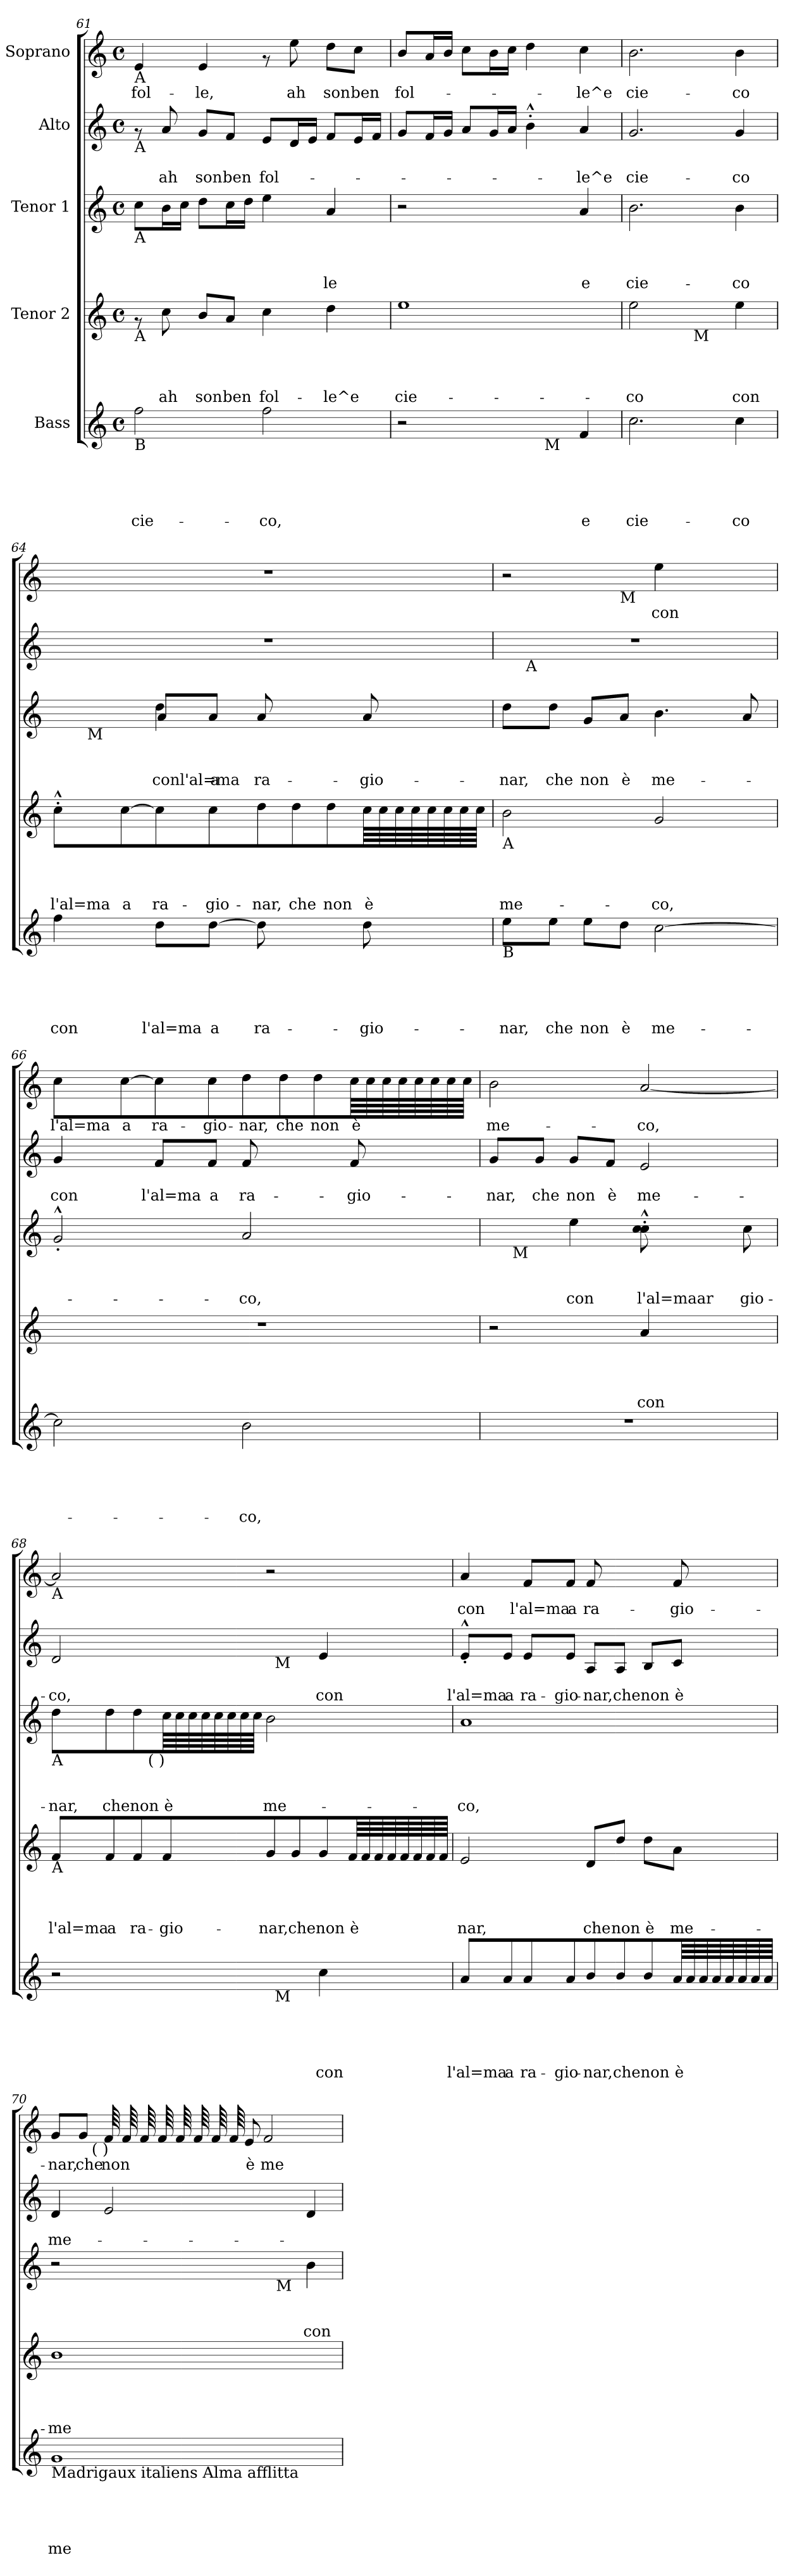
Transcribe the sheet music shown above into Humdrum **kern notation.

**kern	**text	**text	**text	**text	**text	**kern	**text	**text	**text	**text	**kern	**text	**text	**text	**kern	**text	**text	**kern	**text
*part5	*part5	*part5	*part5	*part5	*part5	*part4	*part4	*part4	*part4	*part4	*part3	*part3	*part3	*part3	*part2	*part2	*part2	*part1	*part1
*staff5	*staff5	*staff5	*staff5	*staff5	*staff5	*staff4	*staff4	*staff4	*staff4	*staff4	*staff3	*staff3	*staff3	*staff3	*staff2	*staff2	*staff2	*staff1	*staff1
*I"Bass	*	*	*	*	*	*I"Tenor 2	*	*	*	*	*I"Tenor 1	*	*	*	*I"Alto	*	*	*I"Soprano	*
!!LO:PB:g=z
*clefG2	*	*	*	*	*	*clefG2	*	*	*	*	*clefG2	*	*	*	*clefG2	*	*	*clefG2	*
*k[]	*	*	*	*	*	*k[]	*	*	*	*	*k[]	*	*	*	*k[]	*	*	*k[]	*
*C:	*	*	*	*	*	*C:	*	*	*	*	*C:	*	*	*	*C:	*	*	*C:	*
*M4/4	*	*	*	*	*	*M4/4	*	*	*	*	*M4/4	*	*	*	*M4/4	*	*	*M4/4	*
*met(c)	*	*	*	*	*	*met(c)	*	*	*	*	*met(c)	*	*	*	*met(c)	*	*	*met(c)	*
=61	=61	=61	=61	=61	=61	=61	=61	=61	=61	=61	=61	=61	=61	=61	=61	=61	=61	=61	=61
!	!	!	!	!	!	!	!	!	!	!	!	!	!	!	!	!	!	!LO:TX:b:t=A	!
!	!	!	!	!	!	!	!	!	!	!	!	!	!	!	!LO:TX:b:t=A	!	!	!	!
!	!	!	!	!	!	!	!	!	!	!	!LO:TX:b:t=A	!	!	!	!	!	!	!	!
!	!	!	!	!	!	!LO:TX:b:t=A	!	!	!	!	!	!	!	!	!	!	!	!	!
!LO:TX:b:t=B	!	!	!	!	!	!	!	!	!	!	!	!	!	!	!	!	!	!	!
!	!	!	!	!	!LO:LY:b	!	!	!	!	!	!	!	!	!	!	!	!	!	!LO:LY:b
2ff\	.	.	.	.	cie-	8rf	.	.	.	.	8cc\L	.	.	.	8rf	.	.	4e/	fol-
!	!	!	!	!	!	!	!	!	!	!LO:LY:b	!	!	!	!	!	!	!LO:LY:b	!	!
.	.	.	.	.	.	8cc\	.	.	.	ah	16b\L	.	.	.	8a/	.	ah	.	.
.	.	.	.	.	.	.	.	.	.	.	16cc\JJ	.	.	.	.	.	.	.	.
!	!	!	!	!	!	!	!	!	!	!LO:LY:b	!	!	!	!	!	!	!LO:LY:b	!	!LO:LY:b
.	.	.	.	.	.	8b/L	.	.	.	son	8dd\L	.	.	.	8g/L	.	son	4e/	-le,
!	!	!	!	!	!	!	!	!	!	!LO:LY:b	!	!	!	!	!	!	!LO:LY:b	!	!
.	.	.	.	.	.	8a/J	.	.	.	ben	16cc\L	.	.	.	8f/J	.	ben	.	.
.	.	.	.	.	.	.	.	.	.	.	16dd\JJ	.	.	.	.	.	.	.	.
!	!	!	!	!	!LO:LY:b	!	!	!	!	!LO:LY:b	!	!	!	!	!	!	!LO:LY:b	!	!
2ff\	.	.	.	.	-co,	4cc\	.	.	.	fol-	4ee\	.	.	.	8e/L	.	fol-	8rf	.
!	!	!	!	!	!	!	!	!	!	!	!	!	!	!	!	!	!	!	!LO:LY:b
.	.	.	.	.	.	.	.	.	.	.	.	.	.	.	16d/L	.	.	8ee\	ah
.	.	.	.	.	.	.	.	.	.	.	.	.	.	.	16e/JJ	.	.	.	.
!	!	!	!	!	!	!	!	!	!	!LO:LY:b	!	!	!	!LO:LY:b	!	!	!	!	!LO:LY:b
.	.	.	.	.	.	4dd\	.	.	.	-le^e	4a/	.	.	-le	8f/L	.	.	8dd\L	son
!	!	!	!	!	!	!	!	!	!	!	!	!	!	!	!	!	!	!	!LO:LY:b
.	.	.	.	.	.	.	.	.	.	.	.	.	.	.	16e/L	.	.	8cc\J	ben
.	.	.	.	.	.	.	.	.	.	.	.	.	.	.	16f/JJ	.	.	.	.
=62	=62	=62	=62	=62	=62	=62	=62	=62	=62	=62	=62	=62	=62	=62	=62	=62	=62	=62	=62
!	!	!	!	!	!	!	!	!	!	!LO:LY:b	!	!	!	!	!	!	!	!	!LO:LY:b
*^	*	*	*	*	*	*	*	*	*	*	*	*	*	*	*	*	*	*	*
2r	2ryy	.	.	.	.	.	1ee	.	.	.	cie-	2r	.	.	.	8g/L	.	.	8b/L	fol-
.	.	.	.	.	.	.	.	.	.	.	.	.	.	.	.	16f/L	.	.	16a/L	.
.	.	.	.	.	.	.	.	.	.	.	.	.	.	.	.	16g/JJ	.	.	16b/JJ	.
.	.	.	.	.	.	.	.	.	.	.	.	.	.	.	.	8a/L	.	.	8cc\L	.
.	.	.	.	.	.	.	.	.	.	.	.	.	.	.	.	16g/L	.	.	16b\L	.
.	.	.	.	.	.	.	.	.	.	.	.	.	.	.	.	16a/JJ	.	.	16cc\JJ	.
4ryy	16ryy	.	.	.	.	.	.	.	.	.	.	4ryy	.	.	.	4b^^<'<\	.	.	4dd\	.
!	!LO:TX:b:t=M	!	!	!	!	!	!	!	!	!	!	!	!	!	!	!	!	!	!	!
.	4..ryy	.	.	.	.	.	.	.	.	.	.	.	.	.	.	.	.	.	.	.
!	!	!	!	!	!	!LO:LY:b	!	!	!	!	!	!	!	!	!LO:LY:b	!	!	!LO:LY:b	!	!LO:LY:b
4f/	.	.	.	.	.	e	.	.	.	.	.	4a/	.	.	e	4a/	.	-le^e	4cc\	-le^e
=63	=63	=63	=63	=63	=63	=63	=63	=63	=63	=63	=63	=63	=63	=63	=63	=63	=63	=63	=63	=63
!	!	!	!	!	!	!LO:LY:b	!	!	!	!	!LO:LY:b	!	!	!	!LO:LY:b	!	!	!LO:LY:b	!	!LO:LY:b
*v	*v	*	*	*	*	*	*	*	*	*	*	*	*	*	*	*	*	*	*	*
2.cc\	.	.	.	.	cie-	2ee\	.	.	.	-co	2.b\	.	.	cie-	2.g/	.	cie-	2.b\	cie-
!	!	!	!	!	!	!LO:TX:b:t=M	!	!	!	!	!	!	!	!	!	!	!	!	!
.	.	.	.	.	.	4ryy	.	.	.	.	.	.	.	.	.	.	.	.	.
!	!	!	!	!	!LO:LY:b	!	!	!	!	!LO:LY:b	!	!	!	!LO:LY:b	!	!	!LO:LY:b	!	!LO:LY:b
4cc\	.	.	.	.	-co	4ee\	.	.	.	con	4b\	.	.	-co	4g/	.	-co	4b\	-co
=64	=64	=64	=64	=64	=64	=64	=64	=64	=64	=64	=64	=64	=64	=64	=64	=64	=64	=64	=64
!	!	!	!	!	!LO:LY:b	!	!	!	!	!LO:LY:b	!	!	!	!	!	!	!	!	!
*	*	*	*	*	*	*	*	*	*	*	*^	*	*	*	*	*	*	*	*
*	*	*	*	*	*	*	*	*	*	*	*	*^	*	*	*	*	*	*	*	*
4ff\	.	.	.	.	con	8cc^^<'<\L	.	.	.	l'al=ma	4ryy	4ryy	16ryy	.	.	.	1r	.	.	1r	.
!	!	!	!	!	!	!	!	!	!	!	!	!	!LO:TX:b:t=M	!	!	!	!	!	!	!	!
.	.	.	.	.	.	.	.	.	.	.	.	.	2...ryy	.	.	.	.	.	.	.	.
!	!	!	!	!	!	!	!	!	!	!LO:LY:b	!	!	!	!	!	!	!	!	!	!	!
.	.	.	.	.	.	[<8cc\J	.	.	.	a	.	.	.	.	.	.	.	.	.	.	.
!	!	!	!	!	!LO:LY:b	!	!	!	!	!LO:LY:b	!	!	!	!	!	!LO:LY:b	!	!	!	!	!
8dd\L	.	.	.	.	l'al=ma	8cc\L]	.	.	.	ra-	4dd\	8a/L	.	.	.	-conl'al=ma	.	.	.	.	.
!	!	!	!	!	!LO:LY:b	!	!	!	!	!LO:LY:b	!	!	!	!	!	!LO:LY:b	!	!	!	!	!
[<8dd\J	.	.	.	.	a	8cc\J	.	.	.	-gio-	.	8a/J	.	.	.	a	.	.	.	.	.
!	!	!	!	!	!LO:LY:b	!	!	!	!	!LO:LY:b	!	!	!	!	!	!LO:LY:b	!	!	!	!	!
8dd\]	.	.	.	.	ra-	8dd\L	.	.	.	-nar,	8a/	2ryy	.	.	.	ra-	.	.	.	.	.
!	!	!	!	!	!	!	!	!	!	!LO:LY:b	!	!	!	!	!	!	!	!	!	!	!
4ryy	.	.	.	.	.	8dd\J	.	.	.	che	4ryy	.	.	.	.	.	.	.	.	.	.
!	!	!	!	!	!	!	!	!	!	!LO:LY:b	!	!	!	!	!	!	!	!	!	!	!
.	.	.	.	.	.	8dd\L	.	.	.	non	.	.	.	.	.	.	.	.	.	.	.
!	!	!	!	!	!LO:LY:b	!	!	!	!	!LO:LY:b	!	!	!	!	!	!LO:LY:b	!	!	!	!	!
*	*	*	*	*	*	*tremolo	*	*	*	*	*	*	*	*	*	*	*	*	*	*	*
8dd\	.	.	.	.	-gio-	64cc\	.	.	.	è	8a/	.	.	.	.	-gio-	.	.	.	.	.
.	.	.	.	.	.	64cc\	.	.	.	.	.	.	.	.	.	.	.	.	.	.	.
.	.	.	.	.	.	64cc\	.	.	.	.	.	.	.	.	.	.	.	.	.	.	.
.	.	.	.	.	.	64cc\	.	.	.	.	.	.	.	.	.	.	.	.	.	.	.
.	.	.	.	.	.	64cc\	.	.	.	.	.	.	.	.	.	.	.	.	.	.	.
.	.	.	.	.	.	64cc\	.	.	.	.	.	.	.	.	.	.	.	.	.	.	.
.	.	.	.	.	.	64cc\	.	.	.	.	.	.	.	.	.	.	.	.	.	.	.
.	.	.	.	.	.	64cc\JJJJ	.	.	.	.	.	.	.	.	.	.	.	.	.	.	.
*	*	*	*	*	*	*Xtremolo	*	*	*	*	*	*	*	*	*	*	*	*	*	*	*
!!LO:LB:g=z
=65	=65	=65	=65	=65	=65	=65	=65	=65	=65	=65	=65	=65	=65	=65	=65	=65	=65	=65	=65	=65	=65
!	!	!	!	!	!	!	!	!	!	!	!	!	!	!	!	!	!	!	!	!LO:TX:a:B:t=65	!
!	!	!	!	!	!	!	!	!	!	!	!	!	!	!	!	!	!	!	!	!LO:TX:b:t=A	!
!	!	!	!	!	!	!	!	!	!	!	!LO:TX:b:t=A	!	!	!	!	!	!	!	!	!	!
!	!	!	!	!	!	!LO:TX:b:t=A	!	!	!	!	!	!	!	!	!	!	!	!	!	!	!
!LO:TX:b:t=B	!	!	!	!	!	!	!	!	!	!	!	!	!	!	!	!	!	!	!	!	!
!	!	!	!	!	!LO:LY:b	!	!	!	!	!LO:LY:b	!	!	!	!	!	!LO:LY:b	!	!	!	!	!
*	*	*	*	*	*	*	*	*	*	*	*v	*v	*v	*	*	*	*^	*	*	*^	*
8ee\L	.	.	.	.	-nar,	2b\	.	.	.	me-	8dd\L	.	.	nar,	1r	16ryy	.	.	2r	4.ryy	.
!	!	!	!	!	!	!	!	!	!	!	!	!	!	!	!	!LO:TX:b:t=A	!	!	!	!	!
.	.	.	.	.	.	.	.	.	.	.	.	.	.	.	.	2...ryy	.	.	.	.	.
!	!	!	!	!	!LO:LY:b	!	!	!	!	!	!	!	!	!LO:LY:b	!	!	!	!	!	!	!
8ee\J	.	.	.	.	che	.	.	.	.	.	8dd\J	.	.	che	.	.	.	.	.	.	.
!	!	!	!	!	!LO:LY:b	!	!	!	!	!	!	!	!	!LO:LY:b	!	!	!	!	!	!	!
8ee\L	.	.	.	.	non	.	.	.	.	.	8g/L	.	.	non	.	.	.	.	.	.	.
!	!	!	!	!	!	!	!	!	!	!	!	!	!	!	!	!	!	!	!	!LO:TX:b:t=M	!
!	!	!	!	!	!LO:LY:b	!	!	!	!	!	!	!	!	!LO:LY:b	!	!	!	!	!	!	!
8dd\J	.	.	.	.	è	.	.	.	.	.	8a/J	.	.	è	.	.	.	.	.	2ryy	.
!	!	!	!	!	!LO:LY:b	!	!	!	!	!LO:LY:b	!	!	!	!LO:LY:b	!	!	!	!	!	!	!LO:LY:b
[>2cc\	.	.	.	.	me-	2g/	.	.	.	-co,	4.b\	.	.	me-	.	.	.	.	4ee\	.	con
.	.	.	.	.	.	.	.	.	.	.	.	.	.	.	.	.	.	.	4ryy	.	.
.	.	.	.	.	.	.	.	.	.	.	8a/	.	.	.	.	.	.	.	.	8ryy	.
=66	=66	=66	=66	=66	=66	=66	=66	=66	=66	=66	=66	=66	=66	=66	=66	=66	=66	=66	=66	=66	=66
!	!	!	!	!	!	!	!	!	!	!	!	!	!	!	!	!	!	!LO:LY:b	!	!	!LO:LY:b
*	*	*	*	*	*	*	*	*	*	*	*	*	*	*	*v	*v	*	*	*	*	*
*	*	*	*	*	*	*	*	*	*	*	*	*	*	*	*	*	*	*v	*v	*
2cc\]	.	.	.	.	.	1r	.	.	.	.	2g^^<'</	.	.	.	4g/	.	con	8cc\L	l'al=ma
!	!	!	!	!	!	!	!	!	!	!	!	!	!	!	!	!	!	!	!LO:LY:b
.	.	.	.	.	.	.	.	.	.	.	.	.	.	.	.	.	.	[<8cc\J	a
!	!	!	!	!	!	!	!	!	!	!	!	!	!	!	!	!	!LO:LY:b	!	!LO:LY:b
.	.	.	.	.	.	.	.	.	.	.	.	.	.	.	8f/L	.	l'al=ma	8cc\L]	ra-
!	!	!	!	!	!	!	!	!	!	!	!	!	!	!	!	!	!LO:LY:b	!	!LO:LY:b
.	.	.	.	.	.	.	.	.	.	.	.	.	.	.	8f/J	.	a	8cc\J	-gio-
!	!	!	!	!	!LO:LY:b	!	!	!	!	!	!	!	!	!LO:LY:b	!	!	!LO:LY:b	!	!LO:LY:b
2b\	.	.	.	.	-co,	.	.	.	.	.	2a/	.	.	-co,	8f/	.	ra-	8dd\L	-nar,
!	!	!	!	!	!	!	!	!	!	!	!	!	!	!	!	!	!	!	!LO:LY:b
.	.	.	.	.	.	.	.	.	.	.	.	.	.	.	4ryy	.	.	8dd\J	che
!	!	!	!	!	!	!	!	!	!	!	!	!	!	!	!	!	!	!	!LO:LY:b
.	.	.	.	.	.	.	.	.	.	.	.	.	.	.	.	.	.	8dd\L	non
!	!	!	!	!	!	!	!	!	!	!	!	!	!	!	!	!	!LO:LY:b	!	!LO:LY:b
*	*	*	*	*	*	*	*	*	*	*	*	*	*	*	*	*	*	*tremolo	*
.	.	.	.	.	.	.	.	.	.	.	.	.	.	.	8f/	.	-gio-	64cc\	è
.	.	.	.	.	.	.	.	.	.	.	.	.	.	.	.	.	.	64cc\	.
.	.	.	.	.	.	.	.	.	.	.	.	.	.	.	.	.	.	64cc\	.
.	.	.	.	.	.	.	.	.	.	.	.	.	.	.	.	.	.	64cc\	.
.	.	.	.	.	.	.	.	.	.	.	.	.	.	.	.	.	.	64cc\	.
.	.	.	.	.	.	.	.	.	.	.	.	.	.	.	.	.	.	64cc\	.
.	.	.	.	.	.	.	.	.	.	.	.	.	.	.	.	.	.	64cc\	.
.	.	.	.	.	.	.	.	.	.	.	.	.	.	.	.	.	.	64cc\JJJJ	.
*	*	*	*	*	*	*	*	*	*	*	*	*	*	*	*	*	*	*Xtremolo	*
=67	=67	=67	=67	=67	=67	=67	=67	=67	=67	=67	=67	=67	=67	=67	=67	=67	=67	=67	=67
!	!	!	!	!	!	!	!	!	!	!	!	!	!	!	!	!	!LO:LY:b	!	!LO:LY:b
*	*	*	*	*	*	*	*	*	*	*	*^	*	*	*	*	*	*	*	*
1r	.	.	.	.	.	2r	.	.	.	.	4ryy	16ryy	.	.	.	8g/L	.	-nar,	2b\	me-
!	!	!	!	!	!	!	!	!	!	!	!	!LO:TX:b:t=M	!	!	!	!	!	!	!	!
.	.	.	.	.	.	.	.	.	.	.	.	2...ryy	.	.	.	.	.	.	.	.
!	!	!	!	!	!	!	!	!	!	!	!	!	!	!	!	!	!	!LO:LY:b	!	!
.	.	.	.	.	.	.	.	.	.	.	.	.	.	.	.	8g/J	.	che	.	.
!	!	!	!	!	!	!	!	!	!	!	!	!	!	!	!LO:LY:b	!	!	!LO:LY:b	!	!
.	.	.	.	.	.	.	.	.	.	.	4ee\	.	.	.	con	8g/L	.	non	.	.
!	!	!	!	!	!	!	!	!	!	!	!	!	!	!	!	!	!	!LO:LY:b	!	!
.	.	.	.	.	.	.	.	.	.	.	.	.	.	.	.	8f/J	.	è	.	.
!	!	!	!	!	!	!	!	!	!	!LO:LY:b	!	!	!	!	!LO:LY:b	!	!	!LO:LY:b	!	!LO:LY:b
.	.	.	.	.	.	4a/	.	.	.	con	8cc\^^<'< 8cc\^^<'< 8cc\^^<'<	.	.	.	l'al=maar	2e/	.	me-	[<2a/	-co,
.	.	.	.	.	.	.	.	.	.	.	4ryy	.	.	.	.	.	.	.	.	.
.	.	.	.	.	.	4ryy	.	.	.	.	.	.	.	.	.	.	.	.	.	.
!	!	!	!	!	!	!	!	!	!	!	!	!	!	!	!LO:LY:b	!	!	!	!	!
.	.	.	.	.	.	.	.	.	.	.	8cc\	.	.	.	gio-	.	.	.	.	.
!!LO:PB:g=z
=68	=68	=68	=68	=68	=68	=68	=68	=68	=68	=68	=68	=68	=68	=68	=68	=68	=68	=68	=68	=68
!	!	!	!	!	!	!	!	!	!	!	!	!	!	!	!	!	!	!	!LO:TX:b:t=A	!
!	!	!	!	!	!	!	!	!	!	!	!	!	!	!	!	!LO:TX:b:t=A	!	!	!	!
!	!	!	!	!	!	!	!	!	!	!	!LO:TX:b:t=A	!	!	!	!	!	!	!	!	!
!	!	!	!	!	!	!LO:TX:b:t=A	!	!	!	!	!	!	!	!	!	!	!	!	!	!
!LO:TX:b:t=B	!	!	!	!	!	!	!	!	!	!	!	!	!	!	!	!	!	!	!	!
!	!	!	!	!	!	!	!	!	!	!LO:LY:b	!	!	!	!	!LO:LY:b	!	!	!LO:LY:b	!	!
*^	*	*	*	*	*	*	*	*	*	*	*	*	*	*	*	*^	*	*	*	*
2r	2ryy	.	.	.	.	.	8f/L	.	.	.	l'al=ma	8dd\L	4ryy	.	.	-nar,	2d/	2ryy	.	-co,	2a/]	.
!	!	!	!	!	!	!	!	!	!	!	!LO:LY:b	!	!	!	!	!LO:LY:b	!	!	!	!	!	!
.	.	.	.	.	.	.	8f/J	.	.	.	a	8dd\J	.	.	.	che	.	.	.	.	.	.
!	!	!	!	!	!	!	!	!	!	!	!LO:LY:b	!	!	!	!	!LO:LY:b	!	!	!	!	!	!
.	.	.	.	.	.	.	8f/L	.	.	.	ra-	8dd\L	16ryy	.	.	non	.	.	.	.	.	.
!	!	!	!	!	!	!	!	!	!	!	!	!	!LO:TX:b:t=( )	!	!	!	!	!	!	!	!	!
.	.	.	.	.	.	.	.	.	.	.	.	.	2ryy	.	.	.	.	.	.	.	.	.
!	!	!	!	!	!	!	!	!	!	!	!LO:LY:b	!	!	!	!	!LO:LY:b	!	!	!	!	!	!
*	*	*	*	*	*	*	*	*	*	*	*	*tremolo	*	*	*	*	*	*	*	*	*	*
.	.	.	.	.	.	.	8f/J	.	.	.	-gio-	64cc\	.	.	.	è	.	.	.	.	.	.
.	.	.	.	.	.	.	.	.	.	.	.	64cc\	.	.	.	.	.	.	.	.	.	.
.	.	.	.	.	.	.	.	.	.	.	.	64cc\	.	.	.	.	.	.	.	.	.	.
.	.	.	.	.	.	.	.	.	.	.	.	64cc\	.	.	.	.	.	.	.	.	.	.
.	.	.	.	.	.	.	.	.	.	.	.	64cc\	.	.	.	.	.	.	.	.	.	.
.	.	.	.	.	.	.	.	.	.	.	.	64cc\	.	.	.	.	.	.	.	.	.	.
.	.	.	.	.	.	.	.	.	.	.	.	64cc\	.	.	.	.	.	.	.	.	.	.
.	.	.	.	.	.	.	.	.	.	.	.	64cc\JJJJ	.	.	.	.	.	.	.	.	.	.
*	*	*	*	*	*	*	*	*	*	*	*	*Xtremolo	*	*	*	*	*	*	*	*	*	*
!	!	!	!	!	!	!	!	!	!	!	!LO:LY:b	!	!	!	!	!LO:LY:b	!	!	!	!	!	!
4ryy	32ryy	.	.	.	.	.	8g/L	.	.	.	-nar,	2b\	.	.	.	me-	4ryy	32ryy	.	.	2r	.
!	!	!	!	!	!	!	!	!	!	!	!	!	!	!	!	!	!	!LO:TX:b:t=M	!	!	!	!
!	!LO:TX:b:t=M	!	!	!	!	!	!	!	!	!	!	!	!	!	!	!	!	!	!	!	!	!
.	4...ryy	.	.	.	.	.	.	.	.	.	.	.	.	.	.	.	.	4...ryy	.	.	.	.
!	!	!	!	!	!	!	!	!	!	!	!LO:LY:b	!	!	!	!	!	!	!	!	!	!	!
.	.	.	.	.	.	.	8g/J	.	.	.	che	.	.	.	.	.	.	.	.	.	.	.
!	!	!	!	!	!	!LO:LY:b	!	!	!	!	!LO:LY:b	!	!	!	!	!	!	!	!	!LO:LY:b	!	!
4cc\	.	.	.	.	.	con	8g/L	.	.	.	non	.	.	.	.	.	4e/	.	.	con	.	.
.	.	.	.	.	.	.	.	.	.	.	.	.	8.ryy	.	.	.	.	.	.	.	.	.
!	!	!	!	!	!	!	!	!	!	!	!LO:LY:b	!	!	!	!	!	!	!	!	!	!	!
*	*	*	*	*	*	*	*tremolo	*	*	*	*	*	*	*	*	*	*	*	*	*	*	*
.	.	.	.	.	.	.	64f/	.	.	.	è	.	.	.	.	.	.	.	.	.	.	.
.	.	.	.	.	.	.	64f/	.	.	.	.	.	.	.	.	.	.	.	.	.	.	.
.	.	.	.	.	.	.	64f/	.	.	.	.	.	.	.	.	.	.	.	.	.	.	.
.	.	.	.	.	.	.	64f/	.	.	.	.	.	.	.	.	.	.	.	.	.	.	.
.	.	.	.	.	.	.	64f/	.	.	.	.	.	.	.	.	.	.	.	.	.	.	.
.	.	.	.	.	.	.	64f/	.	.	.	.	.	.	.	.	.	.	.	.	.	.	.
.	.	.	.	.	.	.	64f/	.	.	.	.	.	.	.	.	.	.	.	.	.	.	.
.	.	.	.	.	.	.	64f/JJJJ	.	.	.	.	.	.	.	.	.	.	.	.	.	.	.
*	*	*	*	*	*	*	*Xtremolo	*	*	*	*	*	*	*	*	*	*	*	*	*	*	*
=69	=69	=69	=69	=69	=69	=69	=69	=69	=69	=69	=69	=69	=69	=69	=69	=69	=69	=69	=69	=69	=69	=69
!	!	!	!	!	!	!LO:LY:b	!	!	!	!	!LO:LY:b	!	!	!	!	!LO:LY:b	!	!	!	!LO:LY:b	!	!LO:LY:b
*	*	*	*	*	*	*	*	*	*	*	*	*v	*v	*	*	*	*	*	*	*	*	*
*v	*v	*	*	*	*	*	*	*	*	*	*	*	*	*	*	*v	*v	*	*	*	*
8a/L	.	.	.	.	l'al=ma	2e/	.	.	.	nar,	1a	.	.	-co,	8e^^<'</L	.	l'al=ma	4a/	con
!	!	!	!	!	!LO:LY:b	!	!	!	!	!	!	!	!	!	!	!	!LO:LY:b	!	!
8a/J	.	.	.	.	a	.	.	.	.	.	.	.	.	.	8e/J	.	a	.	.
!	!	!	!	!	!LO:LY:b	!	!	!	!	!	!	!	!	!	!	!	!LO:LY:b	!	!LO:LY:b
8a/L	.	.	.	.	ra-	.	.	.	.	.	.	.	.	.	8e/L	.	ra-	8f/L	l'al=ma
!	!	!	!	!	!LO:LY:b	!	!	!	!	!	!	!	!	!	!	!	!LO:LY:b	!	!LO:LY:b
8a/J	.	.	.	.	-gio-	.	.	.	.	.	.	.	.	.	8e/J	.	-gio-	8f/J	a
!	!	!	!	!	!LO:LY:b	!	!	!	!	!LO:LY:b	!	!	!	!	!	!	!LO:LY:b	!	!LO:LY:b
8b\L	.	.	.	.	-nar,	8d/L	.	.	.	che	.	.	.	.	8A/L	.	-nar,	8f/	ra-
!	!	!	!	!	!LO:LY:b	!	!	!	!	!LO:LY:b	!	!	!	!	!	!	!LO:LY:b	!	!
8b\J	.	.	.	.	che	8dd/J	.	.	.	non	.	.	.	.	8A/J	.	che	4ryy	.
!	!	!	!	!	!LO:LY:b	!	!	!	!	!LO:LY:b	!	!	!	!	!	!	!LO:LY:b	!	!
8b/L	.	.	.	.	non	8dd\L	.	.	.	è	.	.	.	.	8B/L	.	non	.	.
!	!	!	!	!	!LO:LY:b	!	!	!	!	!LO:LY:b	!	!	!	!	!	!	!LO:LY:b	!	!LO:LY:b
*tremolo	*	*	*	*	*	*	*	*	*	*	*	*	*	*	*	*	*	*	*
64a/	.	.	.	.	è	8a\J	.	.	.	me-	.	.	.	.	8c/J	.	è	8f/	-gio-
64a/	.	.	.	.	.	.	.	.	.	.	.	.	.	.	.	.	.	.	.
64a/	.	.	.	.	.	.	.	.	.	.	.	.	.	.	.	.	.	.	.
64a/	.	.	.	.	.	.	.	.	.	.	.	.	.	.	.	.	.	.	.
64a/	.	.	.	.	.	.	.	.	.	.	.	.	.	.	.	.	.	.	.
64a/	.	.	.	.	.	.	.	.	.	.	.	.	.	.	.	.	.	.	.
64a/	.	.	.	.	.	.	.	.	.	.	.	.	.	.	.	.	.	.	.
64a/JJJJ	.	.	.	.	.	.	.	.	.	.	.	.	.	.	.	.	.	.	.
*Xtremolo	*	*	*	*	*	*	*	*	*	*	*	*	*	*	*	*	*	*	*
=70	=70	=70	=70	=70	=70	=70	=70	=70	=70	=70	=70	=70	=70	=70	=70	=70	=70	=70	=70
!LO:TX:b:t=Madrigaux italiens Alma afflitta	!	!	!	!	!	!	!	!	!	!	!	!	!	!	!	!	!	!	!
!	!	!	!	!	!LO:LY:b	!	!	!	!	!LO:LY:b	!	!	!	!	!	!	!LO:LY:b	!	!LO:LY:b
*	*	*	*	*	*	*	*	*	*	*	*^	*	*	*	*	*	*	*^	*
1g	.	.	.	.	me-	1b	.	.	.	-me-	2r	2ryy	.	.	.	4d/	.	me-	8g/L	8.ryy	-nar,
!	!	!	!	!	!	!	!	!	!	!	!	!	!	!	!	!	!	!	!	!	!LO:LY:b
.	.	.	.	.	.	.	.	.	.	.	.	.	.	.	.	.	.	.	8g/J	.	che
!	!	!	!	!	!	!	!	!	!	!	!	!	!	!	!	!	!	!	!	!LO:TX:b:t=( )	!
.	.	.	.	.	.	.	.	.	.	.	.	.	.	.	.	.	.	.	.	2ryy	.
!	!	!	!	!	!	!	!	!	!	!	!	!	!	!	!	!	!	!	!	!	!LO:LY:b
*	*	*	*	*	*	*	*	*	*	*	*	*	*	*	*	*	*	*	*tremolo	*	*
.	.	.	.	.	.	.	.	.	.	.	.	.	.	.	.	2e/	.	.	64f/LLLL	.	non
.	.	.	.	.	.	.	.	.	.	.	.	.	.	.	.	.	.	.	64f/	.	.
.	.	.	.	.	.	.	.	.	.	.	.	.	.	.	.	.	.	.	64f/	.	.
.	.	.	.	.	.	.	.	.	.	.	.	.	.	.	.	.	.	.	64f/	.	.
.	.	.	.	.	.	.	.	.	.	.	.	.	.	.	.	.	.	.	64f/	.	.
.	.	.	.	.	.	.	.	.	.	.	.	.	.	.	.	.	.	.	64f/	.	.
.	.	.	.	.	.	.	.	.	.	.	.	.	.	.	.	.	.	.	64f/	.	.
.	.	.	.	.	.	.	.	.	.	.	.	.	.	.	.	.	.	.	64f/	.	.
*	*	*	*	*	*	*	*	*	*	*	*	*	*	*	*	*	*	*	*Xtremolo	*	*
!	!	!	!	!	!	!	!	!	!	!	!	!	!	!	!	!	!	!	!	!	!LO:LY:b
.	.	.	.	.	.	.	.	.	.	.	.	.	.	.	.	.	.	.	8e/J	.	è
!	!	!	!	!	!	!	!	!	!	!	!	!	!	!	!	!	!	!	!	!	!LO:LY:b
.	.	.	.	.	.	.	.	.	.	.	4ryy	16ryy	.	.	.	.	.	.	2f/	.	me-
!	!	!	!	!	!	!	!	!	!	!	!	!LO:TX:b:t=M	!	!	!	!	!	!	!	!	!
.	.	.	.	.	.	.	.	.	.	.	.	4..ryy	.	.	.	.	.	.	.	.	.
.	.	.	.	.	.	.	.	.	.	.	.	.	.	.	.	.	.	.	.	4ryy	.
!	!	!	!	!	!	!	!	!	!	!	!	!	!	!	!LO:LY:b	!	!	!	!	!	!
.	.	.	.	.	.	.	.	.	.	.	4b\	.	.	.	con	4d/	.	.	.	.	.
.	.	.	.	.	.	.	.	.	.	.	.	.	.	.	.	.	.	.	.	16ryy	.
*	*	*	*	*	*	*	*	*	*	*	*v	*v	*	*	*	*	*	*	*v	*v	*
=	=	=	=	=	=	=	=	=	=	=	=	=	=	=	=	=	=	=	=
*-	*-	*-	*-	*-	*-	*-	*-	*-	*-	*-	*-	*-	*-	*-	*-	*-	*-	*-	*-
